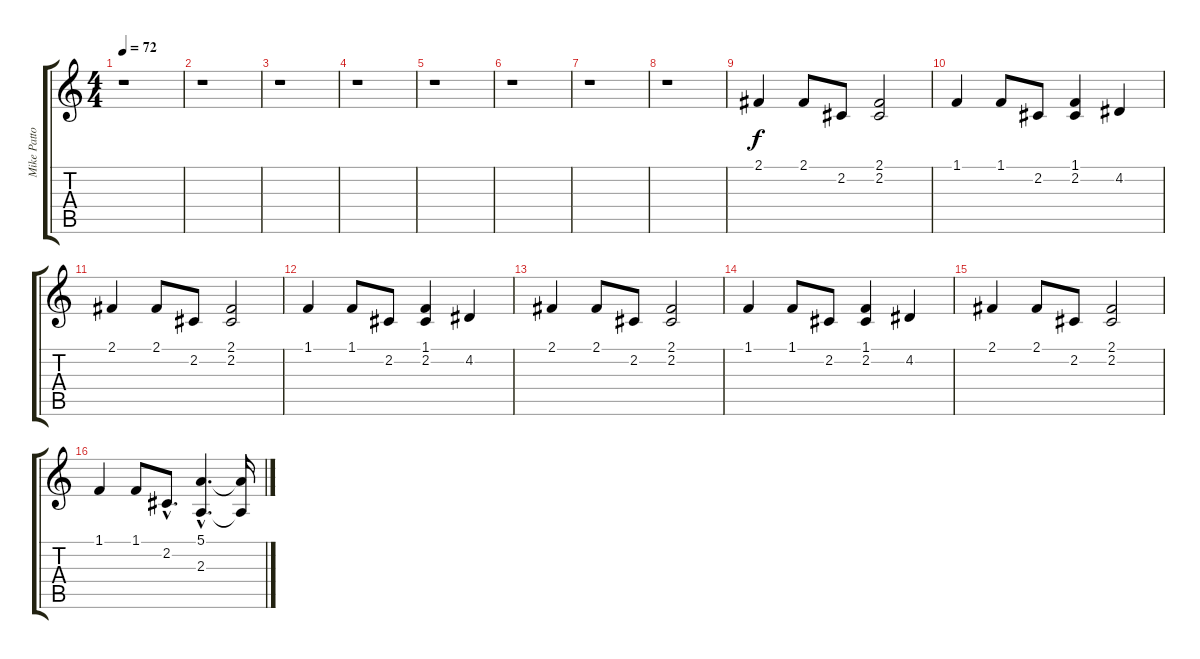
\track ("Mike Patton (FX)" "Mike Patto") {instrument violin}
\staff {score tabs}
\tuning (E4 B3 G3 D3 A2 E2) {hide}
\ts (4 4)
\tempo 72
\clef g2
\ks c
r.1{dy f} |
r.1 |
r.1 |
r.1 |
r.1 |
r.1 |
r.1 |
r.1 |
2.1.4 2.1.8 2.2.8 (2.1 2.2).2 |
1.1.4 1.1.8 2.2.8 (1.1 2.2).4 4.2.4 |
2.1.4 2.1.8 2.2.8 (2.1 2.2).2 |
1.1.4 1.1.8 2.2.8 (1.1 2.2).4 4.2.4 |
2.1.4 2.1.8 2.2.8 (2.1 2.2).2 |
1.1.4 1.1.8 2.2.8 (1.1 2.2).4 4.2.4 |
2.1.4 2.1.8 2.2.8 (2.1 2.2).2 |
1.1.4 1.1.8 2.2{hac}.8{d} (5.1{hac} 2.3{hac}).4{d} (5.1{t} 2.3{t}).16
